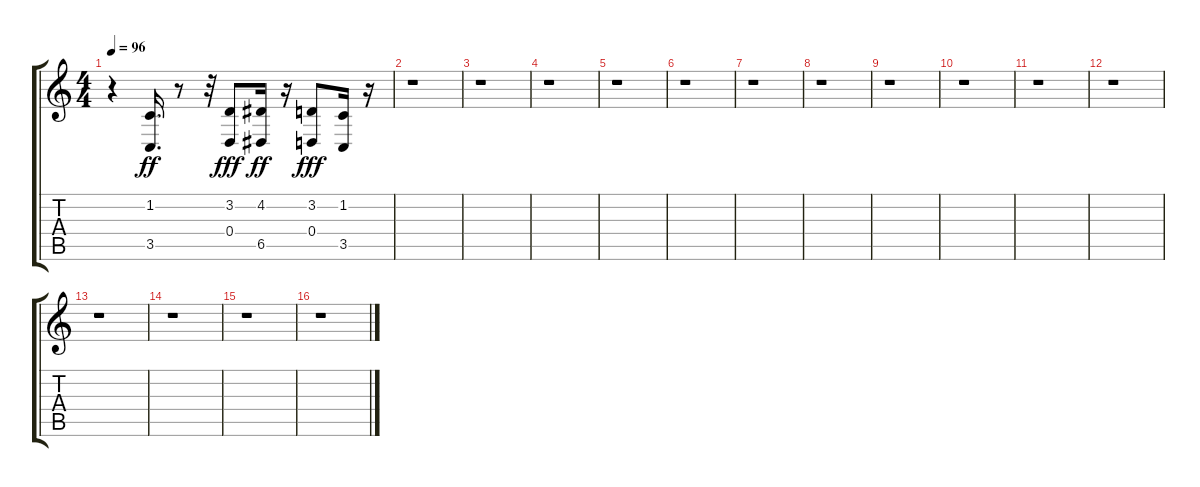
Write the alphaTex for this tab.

\track "" {instrument tenorsax}
\staff {score tabs}
\tuning (E4 B3 G3 D3 A2 E2) {hide}
\ts (4 4)
\tempo 96
\clef g2
\ks c
r.4{dy ff} (1.2 3.5).16{d} r.8 r.32 (3.2 0.4).8{dy fff} (4.2 6.5).16{dy ff} r.16 (3.2 0.4).8{dy fff} (1.2 3.5).16 r.16 |
r.1 |
r.1 |
r.1 |
r.1 |
r.1 |
r.1 |
r.1 |
r.1 |
r.1 |
r.1 |
r.1 |
r.1 |
r.1 |
r.1 |
r.1
